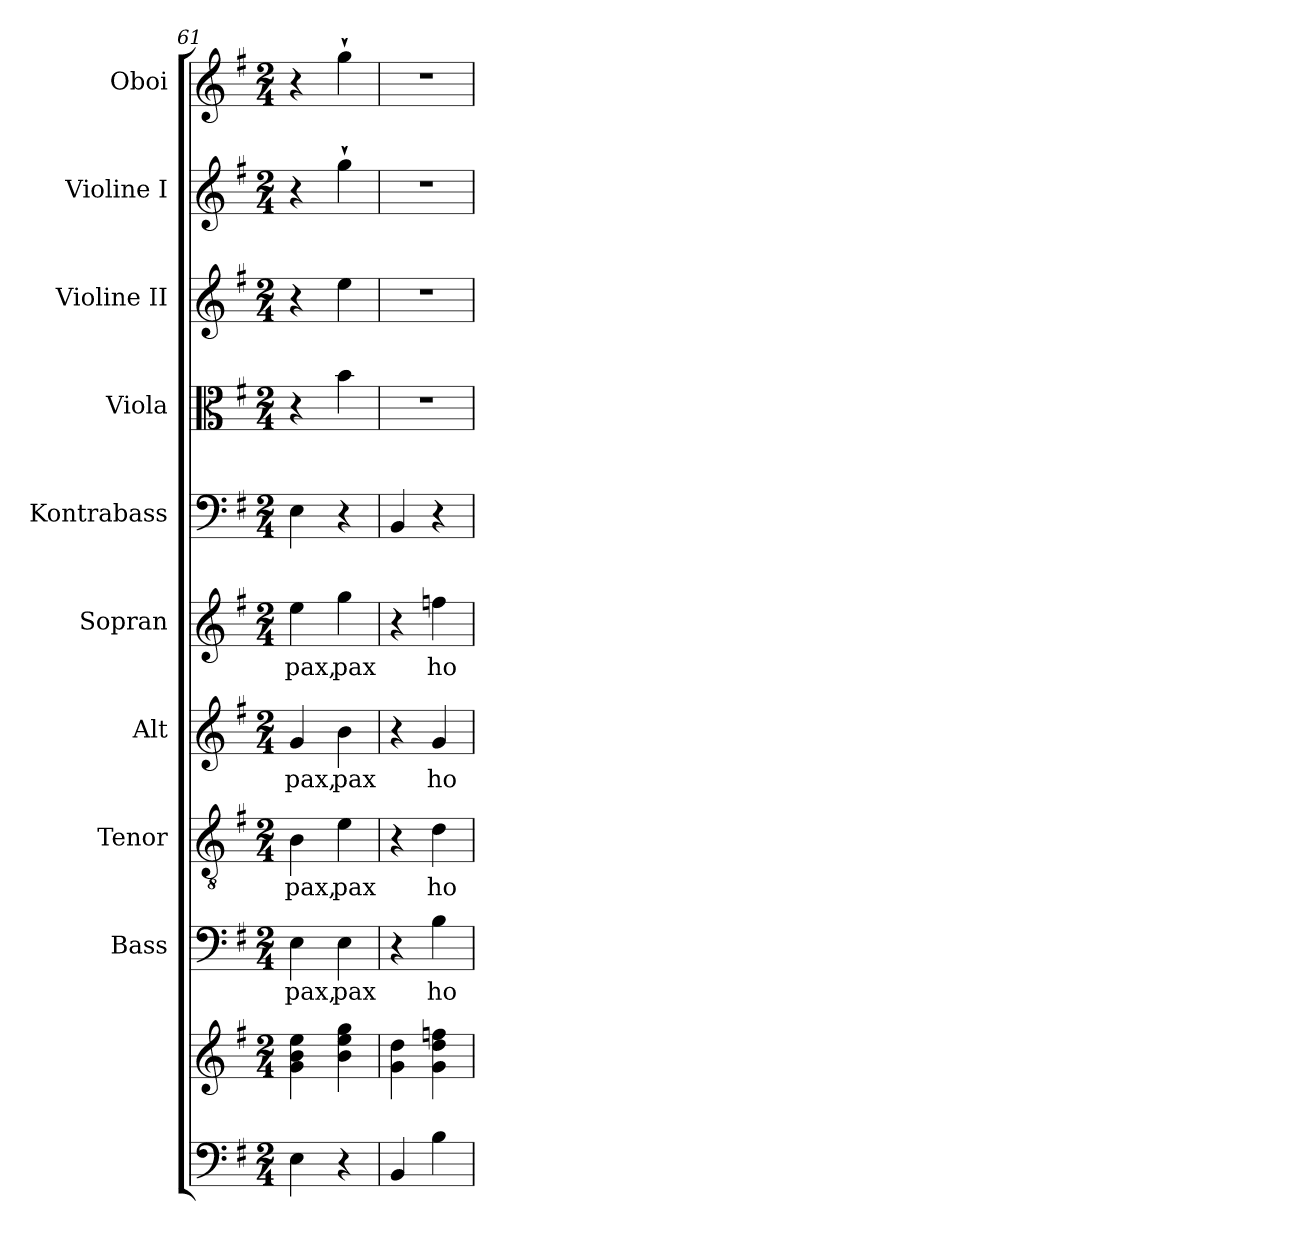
**kern	**kern	**kern	**text	**kern	**text	**kern	**text	**kern	**text	**kern	**kern	**kern	**kern	**kern
*part10	*part10	*part9	*part9	*part8	*part8	*part7	*part7	*part6	*part6	*part5	*part4	*part3	*part2	*part1
*staff11	*staff10	*staff9	*staff9	*staff8	*staff8	*staff7	*staff7	*staff6	*staff6	*staff5	*staff4	*staff3	*staff2	*staff1
*	*	*I"Bass	*	*I"Tenor	*	*I"Alt	*	*I"Sopran	*	*I"Kontrabass	*I"Viola	*I"Violine II	*I"Violine I	*I"Oboi
*	*	*I'B.	*	*I'T.	*	*I'A.	*	*I'S.	*	*I'Kb.	*I'Vla.	*I'Vl. II	*I'Vl. I	*I'Ob.
*clefF4	*clefG2	*clefF4	*	*clefGv2	*	*clefG2	*	*clefG2	*	*clefF4	*clefC3	*clefG2	*clefG2	*clefG2
*	*	*	*	*	*	*	*	*	*	*ITrd7c12	*	*	*	*
*k[f#]	*k[f#]	*k[f#]	*	*k[f#]	*	*k[f#]	*	*k[f#]	*	*k[f#]	*k[f#]	*k[f#]	*k[f#]	*k[f#]
*G:	*G:	*G:	*	*G:	*	*G:	*	*G:	*	*G:	*G:	*G:	*G:	*G:
*M2/4	*M2/4	*M2/4	*	*M2/4	*	*M2/4	*	*M2/4	*	*M2/4	*M2/4	*M2/4	*M2/4	*M2/4
=61	=61	=61	=61	=61	=61	=61	=61	=61	=61	=61	=61	=61	=61	=61
!	!	!	!LO:LY:b	!	!LO:LY:b	!	!LO:LY:b	!	!LO:LY:b	!	!	!	!	!
4E\	4g\ 4b\ 4ee\	4E\	pax,	4B\	pax,	4g/	pax,	4ee\	pax,	4EE\	4r	4r	4r	4r
!	!	!	!LO:LY:b	!	!LO:LY:b	!	!LO:LY:b	!	!LO:LY:b	!	!	!	!	!
4r	4b\ 4ee\ 4gg\	4E\	pax	4e\	pax	4b\	pax	4gg\	pax	4r	4b\	4ee\	4gg`>\	4gg`>\
=62	=62	=62	=62	=62	=62	=62	=62	=62	=62	=62	=62	=62	=62	=62
4BB/	4g\ 4dd\	4r	.	4r	.	4r	.	4r	.	4BBB/	2r	2r	2r	2r
!	!	!	!LO:LY:b	!	!LO:LY:b	!	!LO:LY:b	!	!LO:LY:b	!	!	!	!	!
4B\	4g\ 4dd\ 4ffn\	4B\	ho-	4d\	ho-	4g/	ho-	4ffn\	ho-	4r	.	.	.	.
=	=	=	=	=	=	=	=	=	=	=	=	=	=	=
*-	*-	*-	*-	*-	*-	*-	*-	*-	*-	*-	*-	*-	*-	*-
